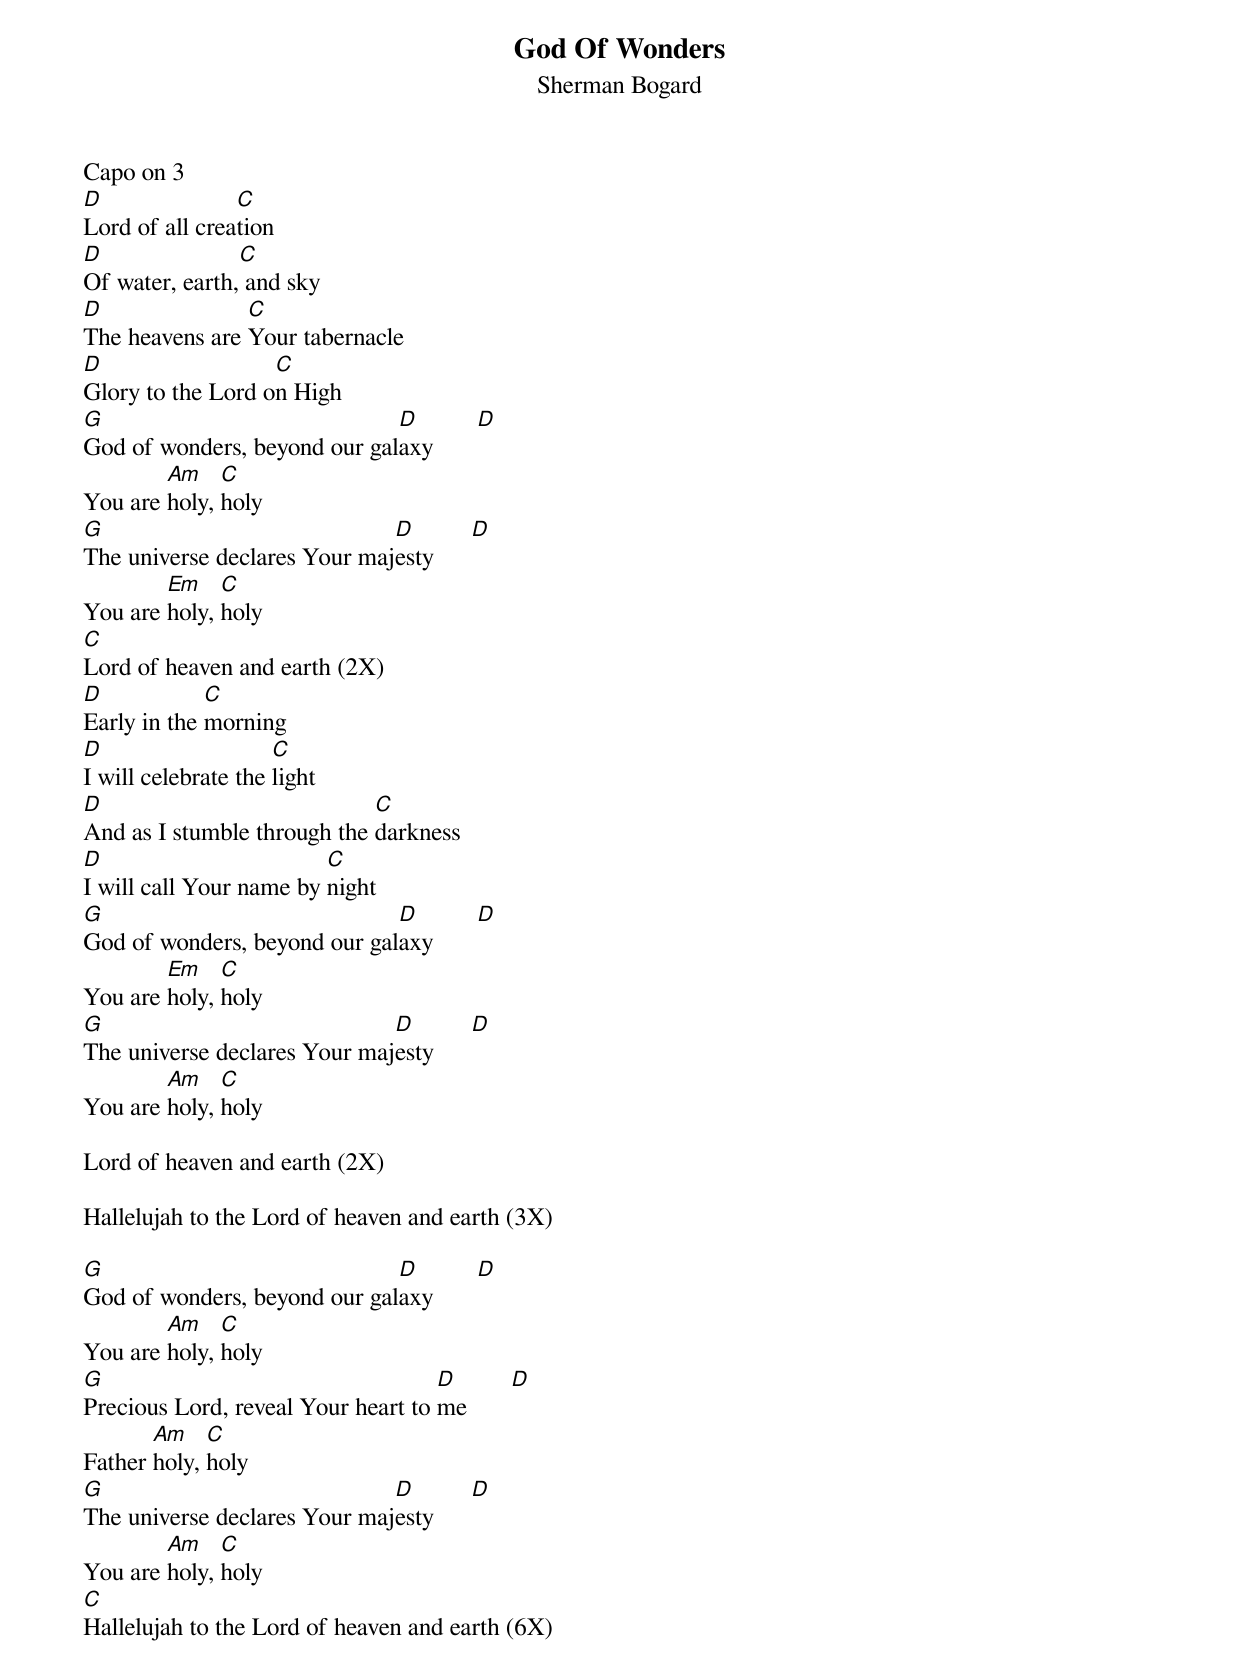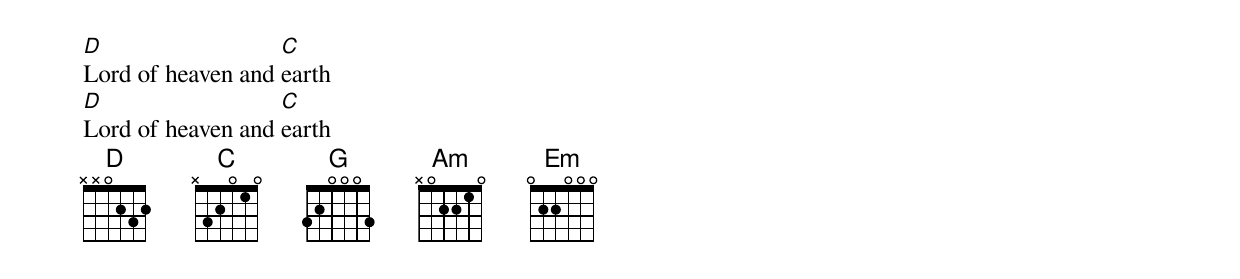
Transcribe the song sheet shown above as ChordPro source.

{t:God Of Wonders}
{st:Sherman Bogard}
Capo on 3
[D]Lord of all crea[C]tion
[D]Of water, earth,[C] and sky
[D]The heavens are [C]Your tabernacle
[D]Glory to the Lord o[C]n High
[G]God of wonders, beyond our gal[D]axy       [D]
You are [Am]holy, [C]holy
[G]The universe declares Your maj[D]esty      [D]
You are [Em]holy, [C]holy
[C]Lord of heaven and earth (2X)
[D]Early in the [C]morning
[D]I will celebrate the [C]light
[D]And as I stumble through the [C]darkness
[D]I will call Your name by [C]night
[G]God of wonders, beyond our gal[D]axy       [D]
You are [Em]holy, [C]holy
[G]The universe declares Your maj[D]esty      [D]
You are [Am]holy, [C]holy

Lord of heaven and earth (2X)

Hallelujah to the Lord of heaven and earth (3X)

[G]God of wonders, beyond our gal[D]axy       [D]
You are [Am]holy, [C]holy
[G]Precious Lord, reveal Your heart to [D]me       [D]
Father [Am]holy, [C]holy
[G]The universe declares Your maj[D]esty      [D]
You are [Am]holy, [C]holy
[C]Hallelujah to the Lord of heaven and earth (6X)
[D]Lord of heaven and [C]earth
[D]Lord of heaven and [C]earth
